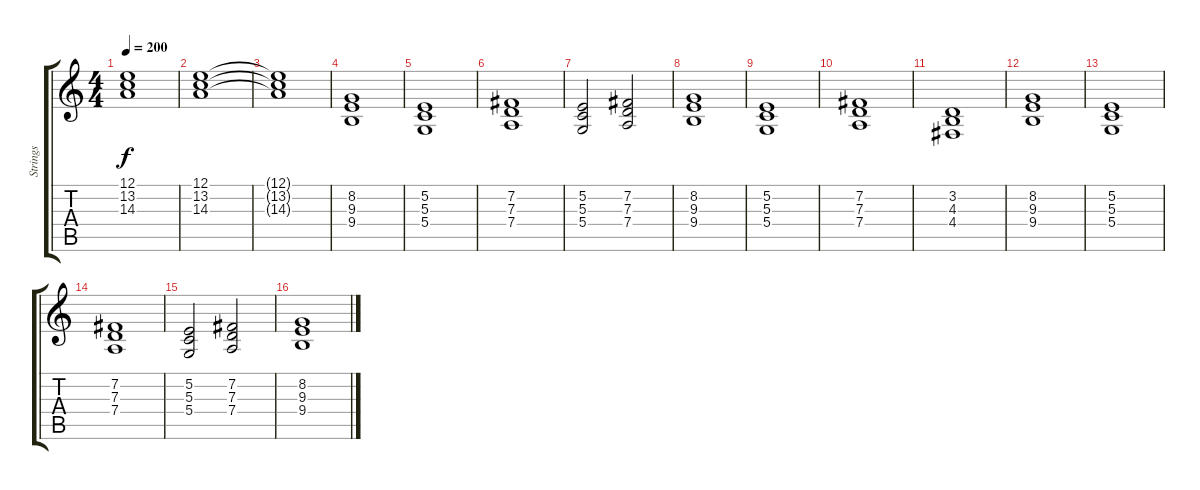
\track ("Strings" "Strings") {instrument synthstrings1}
\staff {score tabs}
\tuning (E4 B3 G3 D3 A2 E2) {hide}
\ts (4 4)
\tempo 200
\clef g2
\ks c
(12.1{t} 13.2{t} 14.3{t}).1{dy f} |
(12.1 13.2 14.3).1 |
(12.1{t} 13.2{t} 14.3{t}).1 |
(8.2 9.3 9.4).1 |
(5.2 5.3 5.4).1 |
(7.2 7.3 7.4).1 |
(5.2 5.3 5.4).2 (7.2 7.3 7.4).2 |
(8.2 9.3 9.4).1 |
(5.2 5.3 5.4).1 |
(7.2 7.3 7.4).1 |
(3.2 4.3 4.4).1 |
(8.2 9.3 9.4).1 |
(5.2 5.3 5.4).1 |
(7.2 7.3 7.4).1 |
(5.2 5.3 5.4).2 (7.2 7.3 7.4).2 |
(8.2 9.3 9.4).1
